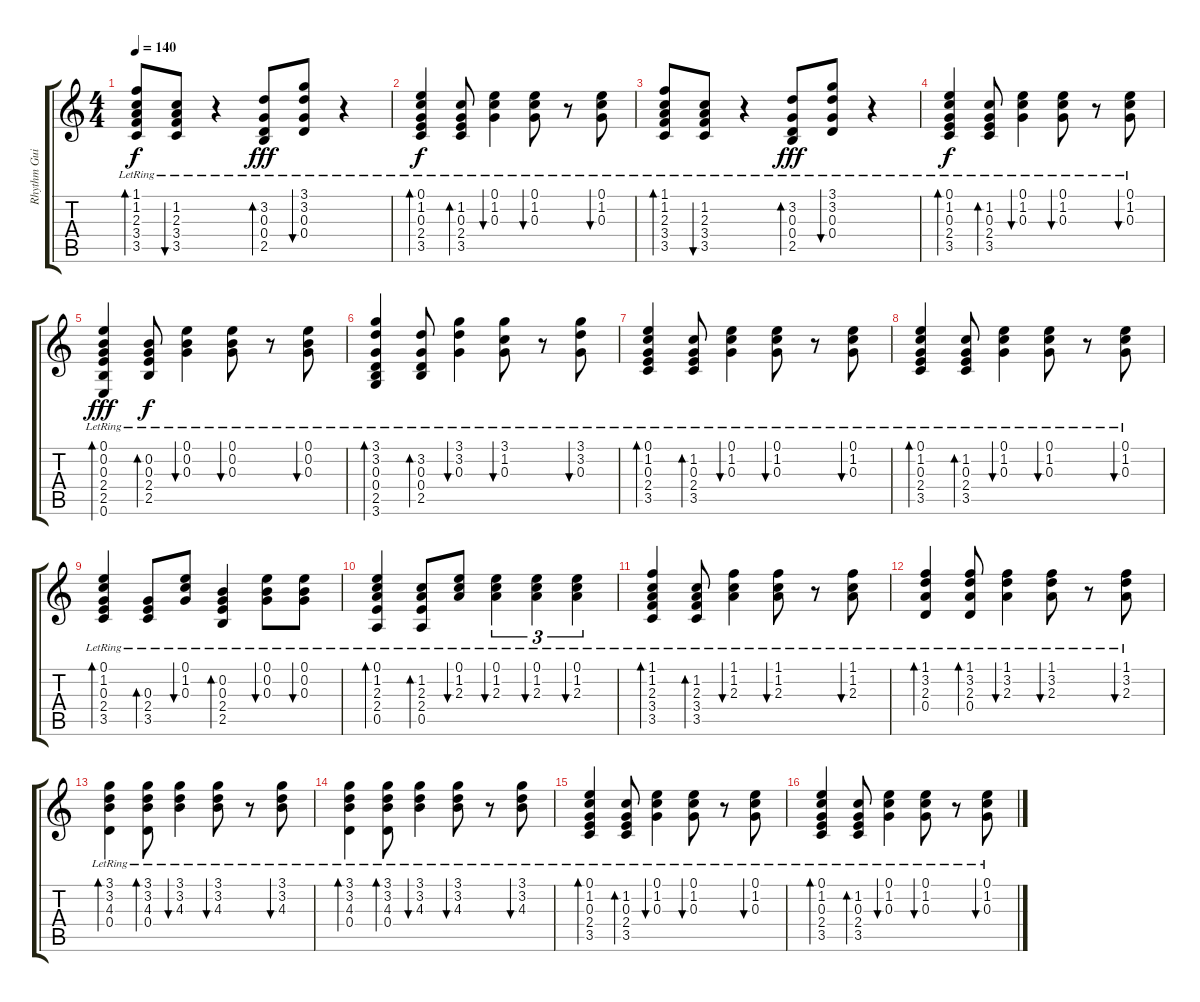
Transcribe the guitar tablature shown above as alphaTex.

\track ("Rhythm Guitar" "Rhythm Gui") {instrument acousticguitarsteel}
\staff {score tabs}
\tuning (E4 B3 G3 D3 A2 E2) {hide}
\ts (4 4)
\tempo 140
\clef g2
\ks c
(1.1{lr} 1.2{lr} 2.3{lr} 3.4{lr} 3.5{lr}).8{bd 120 dy f} (1.2{lr} 2.3{lr} 3.4{lr} 3.5{lr}).8{bu 60} r.4 (3.2{lr} 0.3{lr} 0.4 2.5).8{bd 60 dy fff} (3.1{lr} 3.2{lr} 0.3{lr} 0.4).8{bu 120} r.4 |
(0.1{lr} 1.2{lr} 0.3{lr} 2.4{lr} 3.5{lr}).4{bd 120 dy f} (1.2{lr} 0.3{lr} 2.4{lr} 3.5{lr}).8{bd 120} (0.1{lr} 1.2{lr} 0.3{lr}).4{bu 120} (0.1{lr} 1.2{lr} 0.3{lr}).8{bu 120} r.8 (0.1{lr} 1.2{lr} 0.3{lr}).8{bu 120} |
(1.1{lr} 1.2{lr} 2.3{lr} 3.4{lr} 3.5{lr}).8{bd 120} (1.2{lr} 2.3{lr} 3.4{lr} 3.5{lr}).8{bu 60} r.4 (3.2{lr} 0.3{lr} 0.4 2.5).8{bd 60 dy fff} (3.1{lr} 3.2{lr} 0.3{lr} 0.4).8{bu 120} r.4 |
(0.1{lr} 1.2{lr} 0.3{lr} 2.4{lr} 3.5{lr}).4{bd 120 dy f} (1.2{lr} 0.3{lr} 2.4{lr} 3.5{lr}).8{bd 120} (0.1{lr} 1.2{lr} 0.3{lr}).4{bu 120} (0.1{lr} 1.2{lr} 0.3{lr}).8{bu 120} r.8 (0.1{lr} 1.2{lr} 0.3{lr}).8{bu 120} |
(0.1{lr} 0.2{lr} 0.3{lr} 2.4{lr} 2.5{lr} 0.6).4{bd 120 dy fff} (0.2{lr} 0.3{lr} 2.4{lr} 2.5{lr}).8{bd 120 dy f} (0.1{lr} 0.2{lr} 0.3{lr}).4{bu 120} (0.1{lr} 0.2{lr} 0.3{lr}).8{bu 120} r.8 (0.1{lr} 0.2{lr} 0.3{lr}).8{bu 120} |
(3.1{lr} 3.2{lr} 0.3{lr} 0.4{lr} 2.5{lr} 3.6).4{bd 120} (3.2{lr} 0.3{lr} 0.4{lr} 2.5{lr}).8{bd 120} (3.1{lr} 3.2{lr} 0.3{lr}).4{bu 120} (3.1{lr} 1.2{lr} 0.3{lr}).8{bu 120} r.8 (3.1{lr} 3.2{lr} 0.3{lr}).8{bu 120} |
(0.1{lr} 1.2{lr} 0.3{lr} 2.4{lr} 3.5{lr}).4{bd 120} (1.2{lr} 0.3{lr} 2.4{lr} 3.5{lr}).8{bd 120} (0.1{lr} 1.2{lr} 0.3{lr}).4{bu 120} (0.1{lr} 1.2{lr} 0.3{lr}).8{bu 120} r.8 (0.1{lr} 1.2{lr} 0.3{lr}).8{bu 120} |
(0.1{lr} 1.2{lr} 0.3{lr} 2.4{lr} 3.5{lr}).4{bd 120} (1.2{lr} 0.3{lr} 2.4{lr} 3.5{lr}).8{bd 120} (0.1{lr} 1.2{lr} 0.3{lr}).4{bu 120} (0.1{lr} 1.2{lr} 0.3{lr}).8{bu 120} r.8 (0.1{lr} 1.2{lr} 0.3{lr}).8{bu 120} |
(0.1{lr} 1.2{lr} 0.3{lr} 2.4{lr} 3.5{lr}).4{bd 240 volume 9} (0.3{lr} 2.4{lr} 3.5).8{bd 120} (0.1{lr} 1.2{lr} 0.3{lr}).8{bu 120} (0.2 0.3 2.4{lr} 2.5{lr}).4{bd 240} (0.1{lr} 0.2{lr} 0.3{lr}).8{bu 120} (0.1{lr} 0.2{lr} 0.3{lr}).8{bu 120} |
(0.1{lr} 1.2{lr} 2.3{lr} 2.4{lr} 0.5{lr}).4{bd 120} (1.2{lr} 2.3{lr} 2.4{lr} 0.5{lr}).8{bd 120} (0.1{lr} 1.2{lr} 2.3{lr}).8{bu 120} (0.1{lr} 1.2{lr} 2.3{lr}).4{tu (3 2) bu 120} (0.1{lr} 1.2{lr} 2.3{lr}).4{tu (3 2) bu 120} (0.1{lr} 1.2{lr} 2.3{lr}).4{tu (3 2) bu 120} |
(1.1{lr} 1.2{lr} 2.3{lr} 3.4{lr} 3.5{lr}).4{bd 120} (1.2{lr} 2.3{lr} 3.4{lr} 3.5{lr}).8{bd 120} (1.1{lr} 1.2{lr} 2.3{lr}).4{bu 120} (1.1{lr} 1.2{lr} 2.3{lr}).8{bu 120} r.8 (1.1{lr} 1.2{lr} 2.3{lr}).8{bu 120} |
(1.1{lr} 3.2{lr} 2.3{lr} 0.4{lr}).4{bd 120} (1.1{lr} 3.2{lr} 2.3{lr} 0.4{lr}).8{bd 120} (1.1{lr} 3.2{lr} 2.3{lr}).4{bu 120} (1.1{lr} 3.2{lr} 2.3{lr}).8{bu 120} r.8 (1.1{lr} 3.2{lr} 2.3{lr}).8{bu 120} |
(3.1{lr} 3.2{lr} 4.3{lr} 0.4{lr}).4{bd 120} (3.1{lr} 3.2{lr} 4.3{lr} 0.4{lr}).8{bd 120} (3.1{lr} 3.2{lr} 4.3{lr}).4{bu 120} (3.1{lr} 3.2{lr} 4.3{lr}).8{bu 120} r.8 (3.1{lr} 3.2{lr} 4.3{lr}).8{bu 120} |
(3.1{lr} 3.2{lr} 4.3{lr} 0.4{lr}).4{bd 120} (3.1{lr} 3.2{lr} 4.3{lr} 0.4{lr}).8{bd 120} (3.1{lr} 3.2{lr} 4.3{lr}).4{bu 120} (3.1{lr} 3.2{lr} 4.3{lr}).8{bu 120} r.8 (3.1{lr} 3.2{lr} 4.3{lr}).8{bu 120} |
(0.1{lr} 1.2{lr} 0.3{lr} 2.4{lr} 3.5{lr}).4{bd 120} (1.2{lr} 0.3{lr} 2.4{lr} 3.5{lr}).8{bd 120} (0.1{lr} 1.2{lr} 0.3{lr}).4{bu 120} (0.1{lr} 1.2{lr} 0.3{lr}).8{bu 120} r.8 (0.1{lr} 1.2{lr} 0.3{lr}).8{bu 120} |
(0.1{lr} 1.2{lr} 0.3{lr} 2.4{lr} 3.5{lr}).4{bd 120} (1.2{lr} 0.3{lr} 2.4{lr} 3.5{lr}).8{bd 120} (0.1{lr} 1.2{lr} 0.3{lr}).4{bu 120} (0.1{lr} 1.2{lr} 0.3{lr}).8{bu 120} r.8 (0.1{lr} 1.2{lr} 0.3{lr}).8{bu 120}
